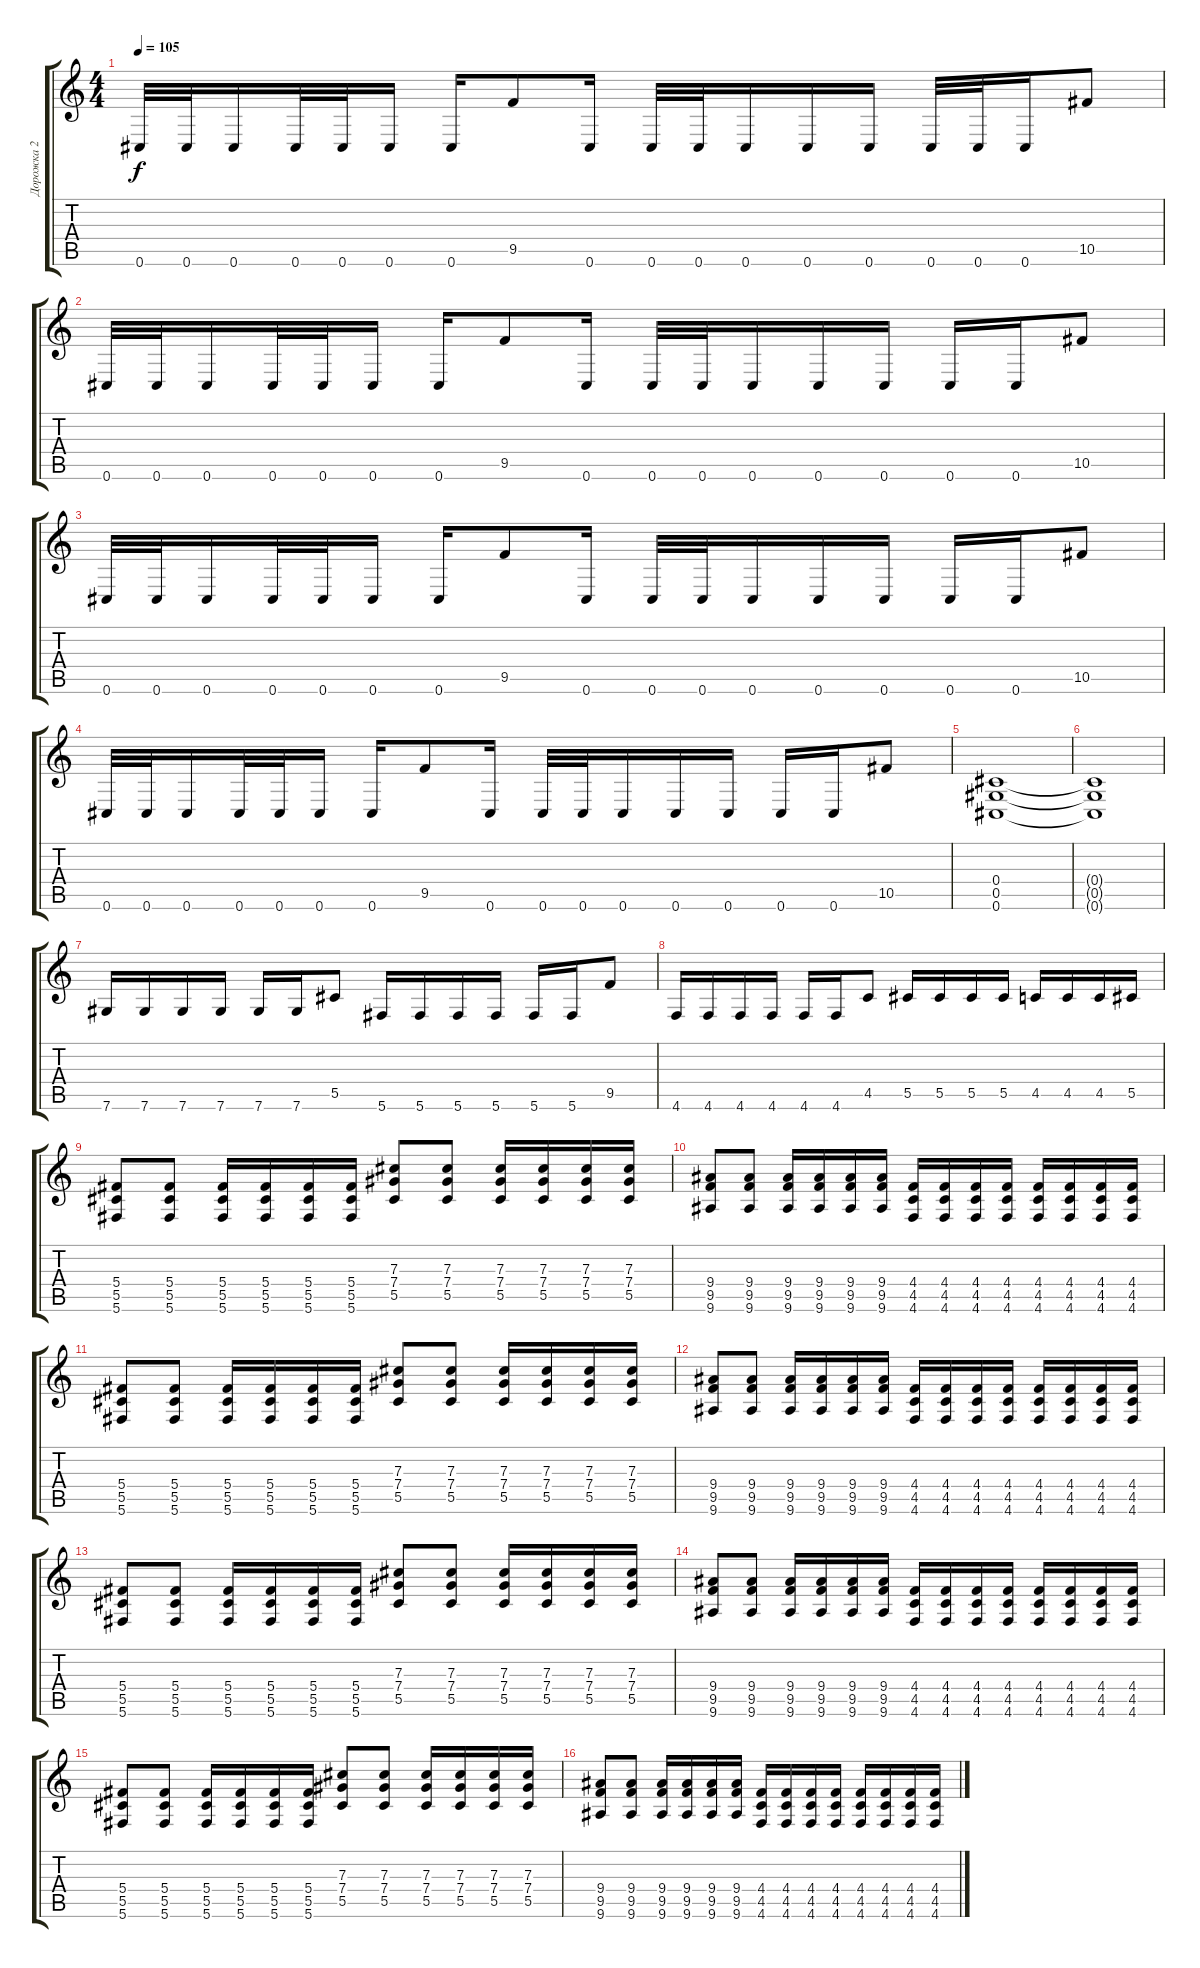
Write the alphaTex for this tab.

\track ("Дорожка 2" "Дорожка 2") {instrument distortionguitar}
\staff {score tabs}
\tuning (Eb4 Bb3 Gb3 Db3 Ab2 Db2) {hide}
\ts (4 4)
\tempo 105
\clef g2
\ks c
0.6.32{dy f} 0.6.32 0.6.16 0.6.32 0.6.32 0.6.16 0.6.16 9.5.8 0.6.16 0.6.32 0.6.32 0.6.16 0.6.16 0.6.16 0.6.32 0.6.32 0.6.16 10.5.8 |
0.6.32 0.6.32 0.6.16 0.6.32 0.6.32 0.6.16 0.6.16 9.5.8 0.6.16 0.6.32 0.6.32 0.6.16 0.6.16 0.6.16 0.6.16 0.6.16 10.5.8 |
0.6.32 0.6.32 0.6.16 0.6.32 0.6.32 0.6.16 0.6.16 9.5.8 0.6.16 0.6.32 0.6.32 0.6.16 0.6.16 0.6.16 0.6.16 0.6.16 10.5.8 |
0.6.32 0.6.32 0.6.16 0.6.32 0.6.32 0.6.16 0.6.16 9.5.8 0.6.16 0.6.32 0.6.32 0.6.16 0.6.16 0.6.16 0.6.16 0.6.16 10.5.8 |
(0.4 0.5 0.6).1 |
(0.4{t} 0.5{t} 0.6{t}).1 |
7.6.16 7.6.16 7.6.16 7.6.16 7.6.16 7.6.16 5.5.8 5.6.16 5.6.16 5.6.16 5.6.16 5.6.16 5.6.16 9.5.8 |
4.6.16 4.6.16 4.6.16 4.6.16 4.6.16 4.6.16 4.5.8 5.5.16 5.5.16 5.5.16 5.5.16 4.5.16 4.5.16 4.5.16 5.5.16 |
(5.4 5.5 5.6).8 (5.4 5.5 5.6).8 (5.4 5.5 5.6).16 (5.4 5.5 5.6).16 (5.4 5.5 5.6).16 (5.4 5.5 5.6).16 (7.3 7.4 5.5).8 (7.3 7.4 5.5).8 (7.3 7.4 5.5).16 (7.3 7.4 5.5).16 (7.3 7.4 5.5).16 (7.3 7.4 5.5).16 |
(9.4 9.5 9.6).8 (9.4 9.5 9.6).8 (9.4 9.5 9.6).16 (9.4 9.5 9.6).16 (9.4 9.5 9.6).16 (9.4 9.5 9.6).16 (4.4 4.5 4.6).16 (4.4 4.5 4.6).16 (4.4 4.5 4.6).16 (4.4 4.5 4.6).16 (4.4 4.5 4.6).16 (4.4 4.5 4.6).16 (4.4 4.5 4.6).16 (4.4 4.5 4.6).16 |
(5.4 5.5 5.6).8 (5.4 5.5 5.6).8 (5.4 5.5 5.6).16 (5.4 5.5 5.6).16 (5.4 5.5 5.6).16 (5.4 5.5 5.6).16 (7.3 7.4 5.5).8 (7.3 7.4 5.5).8 (7.3 7.4 5.5).16 (7.3 7.4 5.5).16 (7.3 7.4 5.5).16 (7.3 7.4 5.5).16 |
(9.4 9.5 9.6).8 (9.4 9.5 9.6).8 (9.4 9.5 9.6).16 (9.4 9.5 9.6).16 (9.4 9.5 9.6).16 (9.4 9.5 9.6).16 (4.4 4.5 4.6).16 (4.4 4.5 4.6).16 (4.4 4.5 4.6).16 (4.4 4.5 4.6).16 (4.4 4.5 4.6).16 (4.4 4.5 4.6).16 (4.4 4.5 4.6).16 (4.4 4.5 4.6).16 |
(5.4 5.5 5.6).8 (5.4 5.5 5.6).8 (5.4 5.5 5.6).16 (5.4 5.5 5.6).16 (5.4 5.5 5.6).16 (5.4 5.5 5.6).16 (7.3 7.4 5.5).8 (7.3 7.4 5.5).8 (7.3 7.4 5.5).16 (7.3 7.4 5.5).16 (7.3 7.4 5.5).16 (7.3 7.4 5.5).16 |
(9.4 9.5 9.6).8 (9.4 9.5 9.6).8 (9.4 9.5 9.6).16 (9.4 9.5 9.6).16 (9.4 9.5 9.6).16 (9.4 9.5 9.6).16 (4.4 4.5 4.6).16 (4.4 4.5 4.6).16 (4.4 4.5 4.6).16 (4.4 4.5 4.6).16 (4.4 4.5 4.6).16 (4.4 4.5 4.6).16 (4.4 4.5 4.6).16 (4.4 4.5 4.6).16 |
(5.4 5.5 5.6).8 (5.4 5.5 5.6).8 (5.4 5.5 5.6).16 (5.4 5.5 5.6).16 (5.4 5.5 5.6).16 (5.4 5.5 5.6).16 (7.3 7.4 5.5).8 (7.3 7.4 5.5).8 (7.3 7.4 5.5).16 (7.3 7.4 5.5).16 (7.3 7.4 5.5).16 (7.3 7.4 5.5).16 |
(9.4 9.5 9.6).8 (9.4 9.5 9.6).8 (9.4 9.5 9.6).16 (9.4 9.5 9.6).16 (9.4 9.5 9.6).16 (9.4 9.5 9.6).16 (4.4 4.5 4.6).16 (4.4 4.5 4.6).16 (4.4 4.5 4.6).16 (4.4 4.5 4.6).16 (4.4 4.5 4.6).16 (4.4 4.5 4.6).16 (4.4 4.5 4.6).16 (4.4 4.5 4.6).16
